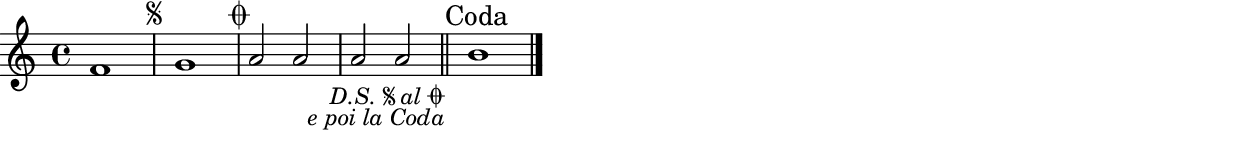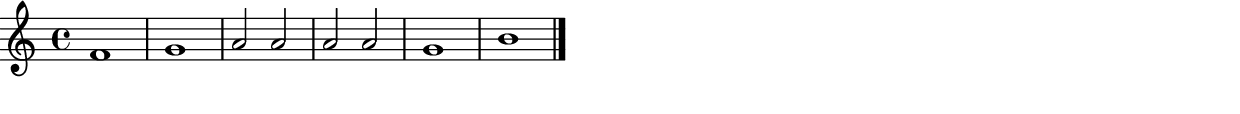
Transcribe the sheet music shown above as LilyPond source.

%% Generated by lilypond-book
%% Options: [exampleindent=10.16\mm,indent=0\mm,line-width=12.0\cm,paper-height=845.047\pt,paper-width=597.508\pt,papersize='(cons (* 597.508 pt) (* 845.047 pt)),quote]
\include "lilypond-book-preamble.ly"


% ****************************************************************
% Start cut-&-pastable-section
% ****************************************************************

#(ly:set-option 'eps-box-padding 3.000000)



\paper {
  #(set-paper-size '(cons (* 597.508 pt) (* 845.047 pt)))
  indent = 0\mm
  line-width = 12.0\cm
  % offset the left padding, also add 1mm as lilypond creates cropped
  % images with a little space on the right
  line-width = #(- line-width (* mm  3.000000) (* mm 1))
  line-width = 12.0\cm - 2.0 * 10.16\mm
  % offset the left padding, also add 1mm as lilypond creates cropped
  % images with a little space on the right
  line-width = #(- line-width (* mm  3.000000) (* mm 1))
}

\layout {
  
}




% ****************************************************************
% ly snippet:
% ****************************************************************
\sourcefileline 571
music = \fixed c' {
  f1
  \repeat segno 2 {
    g1
    \alternative {
      \volta 1 { \repeat unfold 4 { a2 } }
      \volta 2 \volta #'() {
        \section
        \sectionLabel "Coda"
      }
    }
  }
  b1
  \fine
}

\score { \music }
\score { \unfoldRepeats \music }


% ****************************************************************
% end ly snippet
% ****************************************************************
